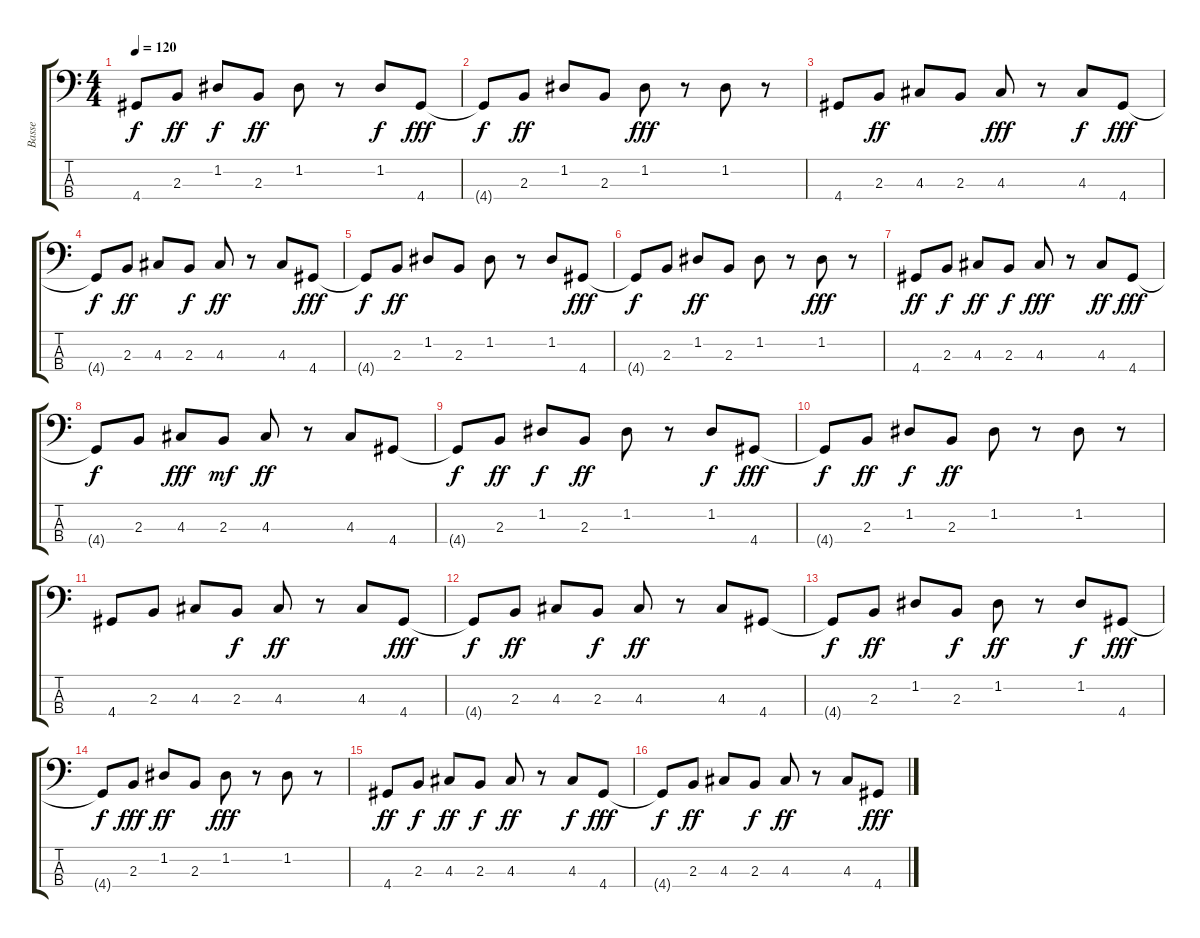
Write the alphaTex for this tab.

\track ("Basse " "Basse ") {instrument electricbassfinger}
\staff {score tabs}
\tuning (G2 D2 A1 E1) {hide}
\ts (4 4)
\tempo 120
\clef f4
\ks c
4.4{t}.8{dy f} 2.3.8{dy ff} 1.2.8{dy f} 2.3.8{dy ff} 1.2.8 r.8 1.2.8{dy f} 4.4.8{dy fff} |
4.4{t}.8{dy f} 2.3.8{dy ff} 1.2.8 2.3.8 1.2.8{dy fff} r.8 1.2.8 r.8 |
4.4.8 2.3.8{dy ff} 4.3.8 2.3.8 4.3.8{dy fff} r.8 4.3.8{dy f} 4.4.8{dy fff} |
4.4{t}.8{dy f} 2.3.8{dy ff} 4.3.8 2.3.8{dy f} 4.3.8{dy ff} r.8 4.3.8 4.4.8{dy fff} |
4.4{t}.8{dy f} 2.3.8{dy ff} 1.2.8 2.3.8 1.2.8 r.8 1.2.8 4.4.8{dy fff} |
4.4{t}.8{dy f} 2.3.8 1.2.8{dy ff} 2.3.8 1.2.8 r.8 1.2.8{dy fff} r.8 |
4.4.8{dy ff} 2.3.8{dy f} 4.3.8{dy ff} 2.3.8{dy f} 4.3.8{dy fff} r.8 4.3.8{dy ff} 4.4.8{dy fff} |
4.4{t}.8{dy f} 2.3.8 4.3.8{dy fff} 2.3.8{dy mf} 4.3.8{dy ff} r.8 4.3.8 4.4.8 |
4.4{t}.8{dy f} 2.3.8{dy ff} 1.2.8{dy f} 2.3.8{dy ff} 1.2.8 r.8 1.2.8{dy f} 4.4.8{dy fff} |
4.4{t}.8{dy f} 2.3.8{dy ff} 1.2.8{dy f} 2.3.8{dy ff} 1.2.8 r.8 1.2.8 r.8 |
4.4.8 2.3.8 4.3.8 2.3.8{dy f} 4.3.8{dy ff} r.8 4.3.8 4.4.8{dy fff} |
4.4{t}.8{dy f} 2.3.8{dy ff} 4.3.8 2.3.8{dy f} 4.3.8{dy ff} r.8 4.3.8 4.4.8 |
4.4{t}.8{dy f} 2.3.8{dy ff} 1.2.8 2.3.8{dy f} 1.2.8{dy ff} r.8 1.2.8{dy f} 4.4.8{dy fff} |
4.4{t}.8{dy f} 2.3.8{dy fff} 1.2.8{dy ff} 2.3.8 1.2.8{dy fff} r.8 1.2.8 r.8 |
4.4.8{dy ff} 2.3.8{dy f} 4.3.8{dy ff} 2.3.8{dy f} 4.3.8{dy ff} r.8 4.3.8{dy f} 4.4.8{dy fff} |
4.4{t}.8{dy f} 2.3.8{dy ff} 4.3.8 2.3.8{dy f} 4.3.8{dy ff} r.8 4.3.8 4.4.8{dy fff}
